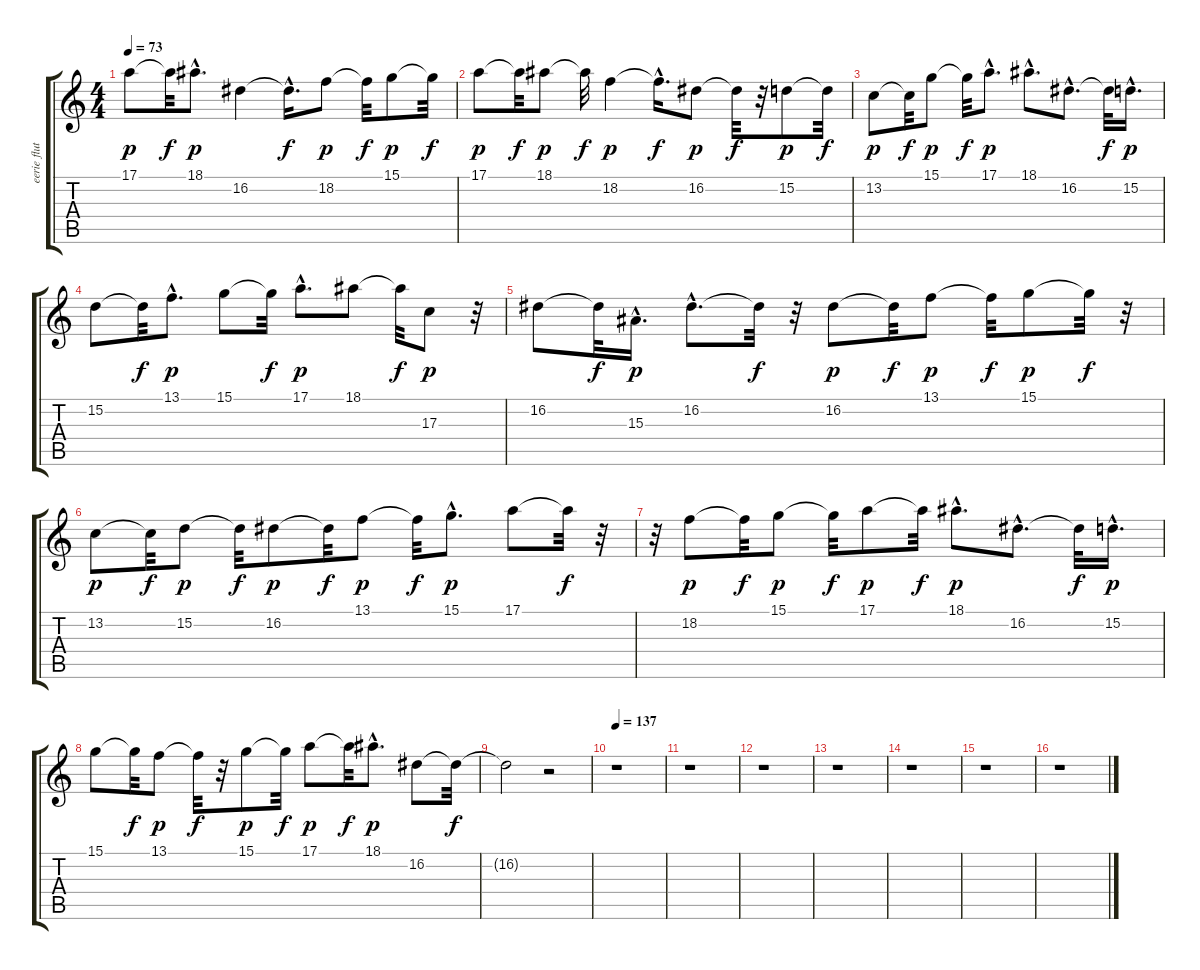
\track ("eerie flute sound" "eerie flut") {instrument flute}
\staff {score tabs}
\tuning (E4 B3 G3 D3 A2 E2) {hide}
\ts (4 4)
\tempo 73
\clef g2
\ks c
17.1.8{dy p} 17.1{t}.32{dy f} 18.1{hac}.8{d dy p} 16.2.4 16.2{hac t}.16{d dy f} 18.2.8{dy p} 18.2{t}.32{dy f} 15.1.8{dy p} 15.1{t}.32{dy f} |
17.1.8{dy p} 17.1{t}.32{dy f} 18.1.8{dy p} 18.1{t}.32{dy f} 18.2.4{dy p} 18.2{hac t}.16{d dy f} 16.2.8{dy p} 16.2{t}.32{dy f} r.32 15.2.8{dy p} 15.2{t}.32{dy f} |
13.2.8{dy p} 13.2{t}.32{dy f} 15.1.8{dy p} 15.1{t}.32{dy f} 17.1{hac}.8{d dy p} 18.1{hac}.8{d} 16.2{hac}.8{d} 16.2{t}.32{dy f} 15.2{hac}.16{d dy p} |
15.2.8 15.2{t}.32{dy f} 13.1{hac}.8{d dy p} 15.1.8 15.1{t}.32{dy f} 17.1{hac}.8{d dy p} 18.1.8 18.1{t}.32{dy f} 17.3.8{dy p} r.32 |
16.2.8 16.2{t}.32{dy f} 15.3{hac}.16{d dy p} 16.2{hac}.8{d} 16.2{t}.32{dy f} r.32 16.2.8{dy p} 16.2{t}.32{dy f} 13.1.8{dy p} 13.1{t}.32{dy f} 15.1.8{dy p} 15.1{t}.32{dy f} r.32 |
13.2.8{dy p} 13.2{t}.32{dy f} 15.2.8{dy p} 15.2{t}.32{dy f} 16.2.8{dy p} 16.2{t}.32{dy f} 13.1.8{dy p} 13.1{t}.32{dy f} 15.1{hac}.8{d dy p} 17.1.8 17.1{t}.32{dy f} r.32 |
r.32 18.2.8{dy p} 18.2{t}.32{dy f} 15.1.8{dy p} 15.1{t}.32{dy f} 17.1.8{dy p} 17.1{t}.32{dy f} 18.1{hac}.8{d dy p} 16.2{hac}.8{d} 16.2{t}.32{dy f} 15.2{hac}.16{d dy p} |
15.1.8 15.1{t}.32{dy f} 13.1.8{dy p} 13.1{t}.32{dy f} r.32 15.1.8{dy p} 15.1{t}.32{dy f} 17.1.8{dy p} 17.1{t}.32{dy f} 18.1{hac}.8{d dy p} 16.2.8 16.2{t}.32{dy f} |
16.2{t}.2 r.2 |
\tempo 137
r.1 |
r.1 |
r.1 |
r.1 |
r.1 |
r.1 |
r.1
